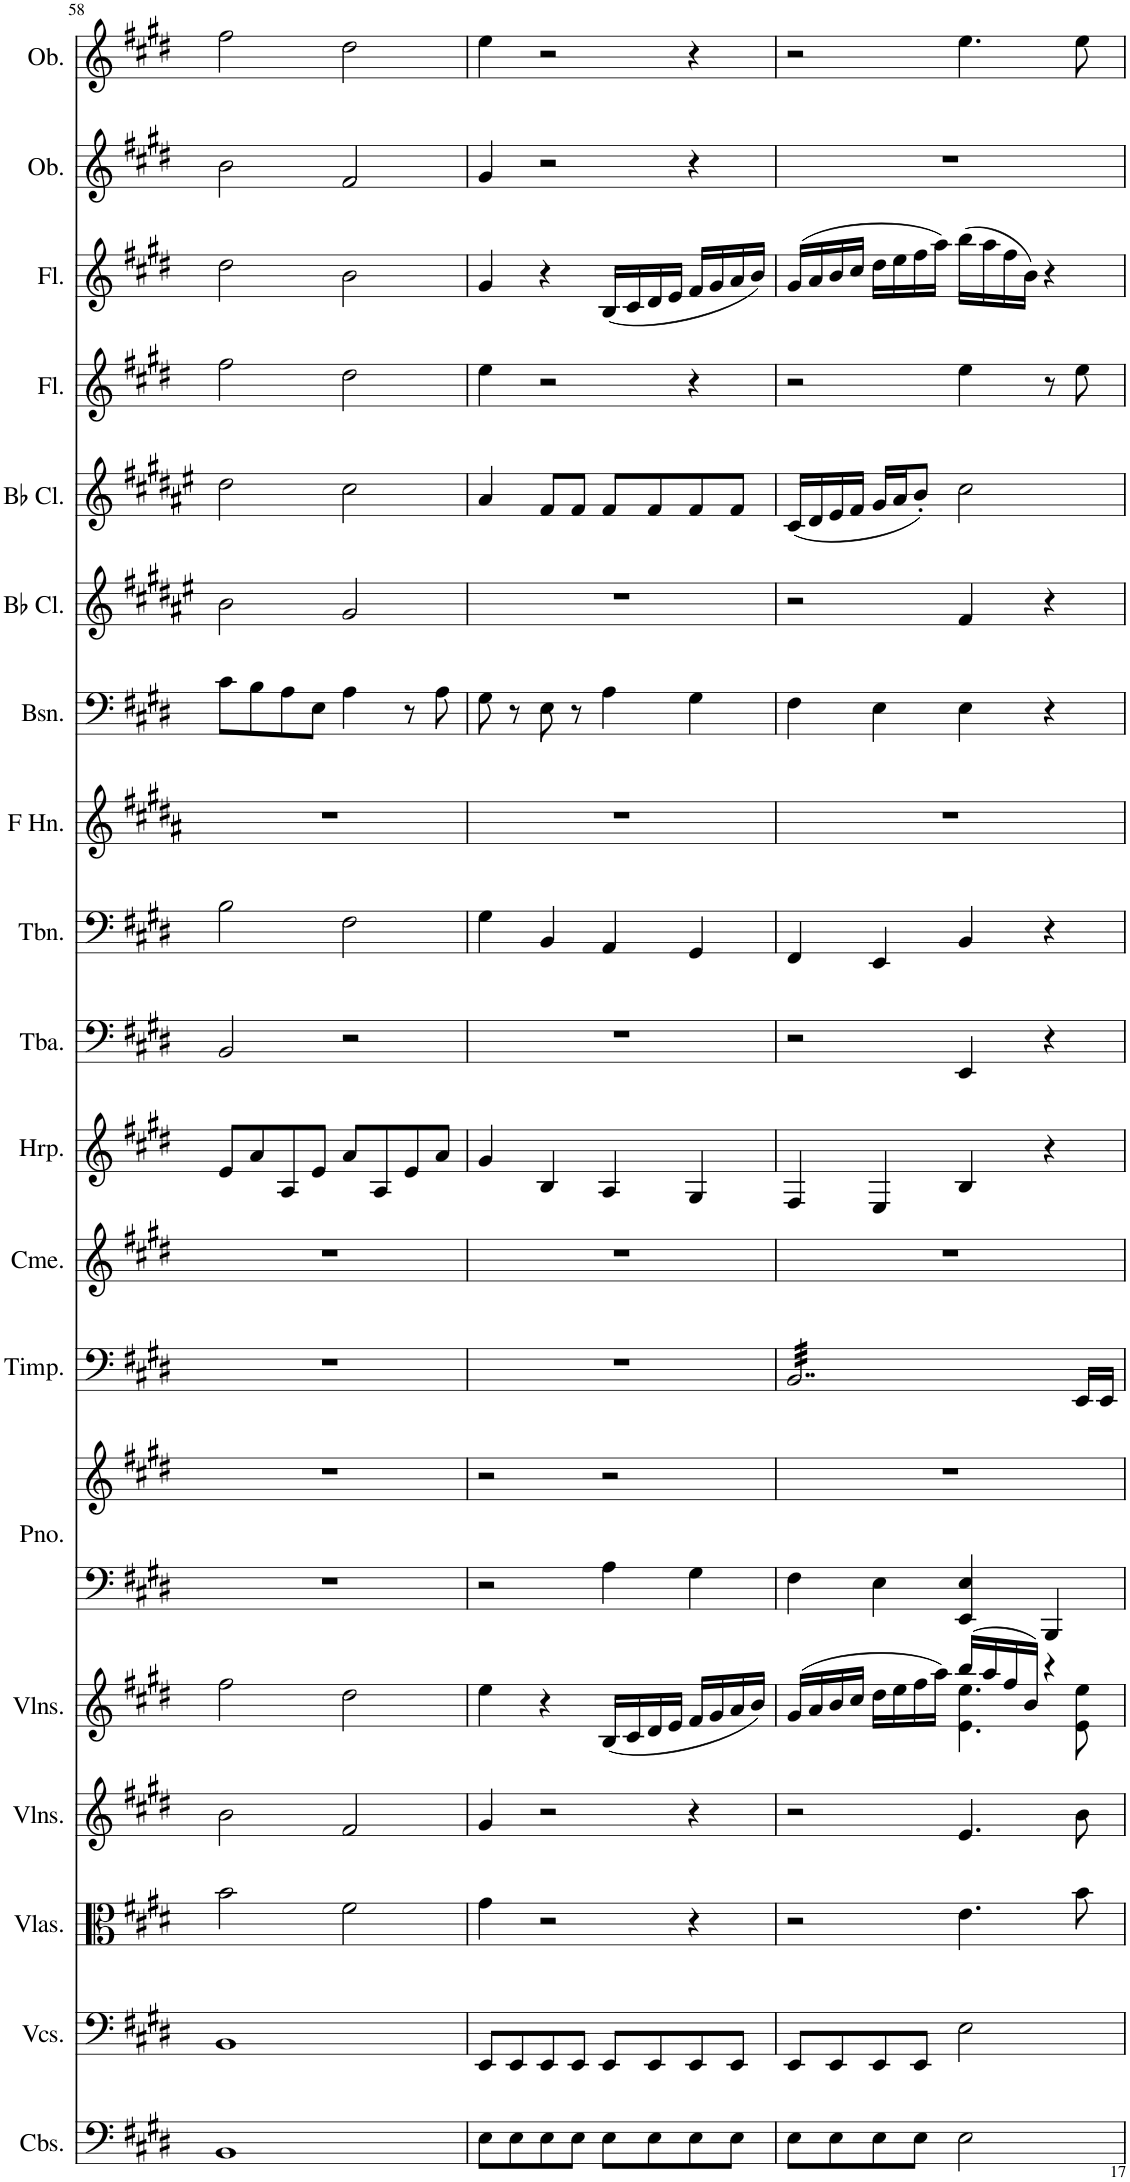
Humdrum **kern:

**kern	**kern	**kern	**kern	**kern	**kern	**kern	**kern	**kern	**kern	**kern	**kern	**kern	**kern	**kern	**kern	**kern	**kern	**kern	**kern
*part19	*part18	*part17	*part16	*part15	*part14	*part14	*part13	*part12	*part11	*part10	*part9	*part8	*part7	*part6	*part5	*part4	*part3	*part2	*part1
*staff20	*staff19	*staff18	*staff17	*staff16	*staff15	*staff14	*staff13	*staff12	*staff11	*staff10	*staff9	*staff8	*staff7	*staff6	*staff5	*staff4	*staff3	*staff2	*staff1
*I"Contrabasses	*I"Violoncellos	*I"Violas	*I"Violins	*I"Violins	*I"Piano	*	*I"Timpani	*I"Chimes	*I"Harp	*I"Tuba	*I"Trombone	*I"Horn in F	*I"Bassoon	*I"Bb Clarinet	*I"Bb Clarinet	*I"Flute	*I"Flute	*I"Oboe	*I"Oboe
*I'Cbs.	*I'Vcs.	*I'Vlas.	*I'Vlns.	*I'Vlns.	*I'Pno.	*	*I'Timp.	*I'Cme.	*I'Hrp.	*I'Tba.	*I'Tbn.	*	*I'Bsn.	*I'Bb Cl.	*I'Bb Cl.	*I'Fl.	*I'Fl.	*I'Ob.	*I'Ob.
!!LO:PB:g=z
*clefF4	*clefF4	*clefC3	*clefG2	*clefG2	*clefF4	*clefG2	*clefF4	*clefG2	*clefG2	*clefF4	*clefF4	*clefG2	*clefF4	*clefG2	*clefG2	*clefG2	*clefG2	*clefG2	*clefG2
*Trd7c12	*	*	*	*	*	*	*	*	*	*	*	*Trd4c7	*	*Trd1c2	*Trd1c2	*	*	*	*
*k[f#c#g#d#]	*k[f#c#g#d#]	*k[f#c#g#d#]	*k[f#c#g#d#]	*k[f#c#g#d#]	*k[f#c#g#d#]	*k[f#c#g#d#]	*k[f#c#g#d#]	*k[f#c#g#d#]	*k[f#c#g#d#]	*k[f#c#g#d#]	*k[f#c#g#d#]	*k[f#c#g#d#a#]	*k[f#c#g#d#]	*k[f#c#g#d#a#e#]	*k[f#c#g#d#a#e#]	*k[f#c#g#d#]	*k[f#c#g#d#]	*k[f#c#g#d#]	*k[f#c#g#d#]
*M4/4	*M4/4	*M4/4	*M4/4	*M4/4	*M4/4	*M4/4	*M4/4	*M4/4	*M4/4	*M4/4	*M4/4	*M4/4	*M4/4	*M4/4	*M4/4	*M4/4	*M4/4	*M4/4	*M4/4
=58	=58	=58	=58	=58	=58	=58	=58	=58	=58	=58	=58	=58	=58	=58	=58	=58	=58	=58	=58
1BB	1BB	2b\	2b\	2ff#\	1r	1r	1r	1r	8e/L	2BB/	2B\	1r	8c#\L	2b\	2dd#\	2ff#\	2dd#\	2b\	2ff#\
.	.	.	.	.	.	.	.	.	8a/	.	.	.	8B\	.	.	.	.	.	.
.	.	.	.	.	.	.	.	.	8A/	.	.	.	8A\	.	.	.	.	.	.
.	.	.	.	.	.	.	.	.	8e/J	.	.	.	8E\J	.	.	.	.	.	.
.	.	2f#\	2f#/	2dd#\	.	.	.	.	8a/L	2r	2F#\	.	4A\	2g#/	2cc#\	2dd#\	2b\	2f#/	2dd#\
.	.	.	.	.	.	.	.	.	8A/	.	.	.	.	.	.	.	.	.	.
.	.	.	.	.	.	.	.	.	8e/	.	.	.	8r	.	.	.	.	.	.
.	.	.	.	.	.	.	.	.	8a/J	.	.	.	8A\	.	.	.	.	.	.
=59	=59	=59	=59	=59	=59	=59	=59	=59	=59	=59	=59	=59	=59	=59	=59	=59	=59	=59	=59
8E\L	8EE/L	4g#\	4g#/	4ee\	2r	2r	1r	1r	4g#/	1r	4G#\	1r	8G#\	1r	4a#/	4ee\	4g#/	4g#/	4ee\
8E\	8EE/	.	.	.	.	.	.	.	.	.	.	.	8r	.	.	.	.	.	.
8E\	8EE/	2r	2r	4r	.	.	.	.	4B/	.	4BB/	.	8E\	.	8f#/L	2r	4r	2r	2r
8E\J	8EE/J	.	.	.	.	.	.	.	.	.	.	.	8r	.	8f#/J	.	.	.	.
8E\L	8EE/L	.	.	(16B/LL	4A\	2r	.	.	4A/	.	4AA/	.	4A\	.	8f#/L	.	(16B/LL	.	.
.	.	.	.	16c#/	.	.	.	.	.	.	.	.	.	.	.	.	16c#/	.	.
8E\	8EE/	.	.	16d#/	.	.	.	.	.	.	.	.	.	.	8f#/	.	16d#/	.	.
.	.	.	.	16e/JJ	.	.	.	.	.	.	.	.	.	.	.	.	16e/JJ	.	.
8E\	8EE/	4r	4r	16f#/LL	4G#\	.	.	.	4G#/	.	4GG#/	.	4G#\	.	8f#/	4r	16f#/LL	4r	4r
.	.	.	.	16g#/	.	.	.	.	.	.	.	.	.	.	.	.	16g#/	.	.
8E\J	8EE/J	.	.	16a/	.	.	.	.	.	.	.	.	.	.	8f#/J	.	16a/	.	.
.	.	.	.	16b/JJ)	.	.	.	.	.	.	.	.	.	.	.	.	16b/JJ)	.	.
=60	=60	=60	=60	=60	=60	=60	=60	=60	=60	=60	=60	=60	=60	=60	=60	=60	=60	=60	=60
*	*	*	*	*^	*	*	*	*	*	*	*	*	*	*	*	*	*	*	*
*	*	*	*	*	*	*	*	*tremolo	*	*	*	*	*	*	*	*	*	*	*	*
8E\L	8EE/L	2r	2r	(16g#/LL	2ryy	4F#\	1r	32BB/LLL	1r	4F#/	2r	4FF#/	1r	4F#\	2r	(16c#/LL	2r	(16g#/LL	1r	2r
.	.	.	.	.	.	.	.	32BB/	.	.	.	.	.	.	.	.	.	.	.	.
.	.	.	.	16a/	.	.	.	32BB/	.	.	.	.	.	.	.	16d#/	.	16a/	.	.
.	.	.	.	.	.	.	.	32BB/	.	.	.	.	.	.	.	.	.	.	.	.
8E\	8EE/	.	.	16b/	.	.	.	32BB/	.	.	.	.	.	.	.	16e#/	.	16b/	.	.
.	.	.	.	.	.	.	.	32BB/	.	.	.	.	.	.	.	.	.	.	.	.
.	.	.	.	16cc#/JJ	.	.	.	32BB/	.	.	.	.	.	.	.	16f#/JJ	.	16cc#/JJ	.	.
.	.	.	.	.	.	.	.	32BB/	.	.	.	.	.	.	.	.	.	.	.	.
8E\	8EE/	.	.	16dd#\LL	.	4E\	.	32BB/	.	4E/	.	4EE/	.	4E\	.	16g#/LL	.	16dd#\LL	.	.
.	.	.	.	.	.	.	.	32BB/	.	.	.	.	.	.	.	.	.	.	.	.
.	.	.	.	16ee\	.	.	.	32BB/	.	.	.	.	.	.	.	16a#/J	.	16ee\	.	.
.	.	.	.	.	.	.	.	32BB/	.	.	.	.	.	.	.	.	.	.	.	.
8E\J	8EE/J	.	.	16ff#\	.	.	.	32BB/	.	.	.	.	.	.	.	8b'/J)	.	16ff#\	.	.
.	.	.	.	.	.	.	.	32BB/	.	.	.	.	.	.	.	.	.	.	.	.
.	.	.	.	16aa\JJ)	.	.	.	32BB/	.	.	.	.	.	.	.	.	.	16aa\JJ)	.	.
.	.	.	.	.	.	.	.	32BB/	.	.	.	.	.	.	.	.	.	.	.	.
2E\	2E\	4.e\	4.e/	(16bb/LL	4.e\ 4.ee\	4EE/ 4E/	.	32BB/	.	4B/	4EE/	4BB/	.	4E\	4f#/	2cc#\	4ee\	(16bb\LL	.	4.ee\
.	.	.	.	.	.	.	.	32BB/	.	.	.	.	.	.	.	.	.	.	.	.
.	.	.	.	16aa/	.	.	.	32BB/	.	.	.	.	.	.	.	.	.	16aa\	.	.
.	.	.	.	.	.	.	.	32BB/	.	.	.	.	.	.	.	.	.	.	.	.
.	.	.	.	16ff#/	.	.	.	32BB/	.	.	.	.	.	.	.	.	.	16ff#\	.	.
.	.	.	.	.	.	.	.	32BB/	.	.	.	.	.	.	.	.	.	.	.	.
.	.	.	.	16b/JJ)	.	.	.	32BB/	.	.	.	.	.	.	.	.	.	16b\JJ)	.	.
.	.	.	.	.	.	.	.	32BB/	.	.	.	.	.	.	.	.	.	.	.	.
.	.	.	.	4r	.	4BBB/	.	32BB/	.	4r	4r	4r	.	4r	4r	.	8r	4r	.	.
.	.	.	.	.	.	.	.	32BB/	.	.	.	.	.	.	.	.	.	.	.	.
.	.	.	.	.	.	.	.	32BB/	.	.	.	.	.	.	.	.	.	.	.	.
.	.	.	.	.	.	.	.	32BB/JJJ	.	.	.	.	.	.	.	.	.	.	.	.
*	*	*	*	*	*	*	*	*Xtremolo	*	*	*	*	*	*	*	*	*	*	*	*
.	.	8b\	8b\	.	8e\ 8ee\	.	.	16EE/LL	.	.	.	.	.	.	.	.	8ee\	.	.	8ee\
.	.	.	.	.	.	.	.	16EE/JJ	.	.	.	.	.	.	.	.	.	.	.	.
*	*	*	*	*v	*v	*	*	*	*	*	*	*	*	*	*	*	*	*	*	*
=	=	=	=	=	=	=	=	=	=	=	=	=	=	=	=	=	=	=	=
*-	*-	*-	*-	*-	*-	*-	*-	*-	*-	*-	*-	*-	*-	*-	*-	*-	*-	*-	*-
